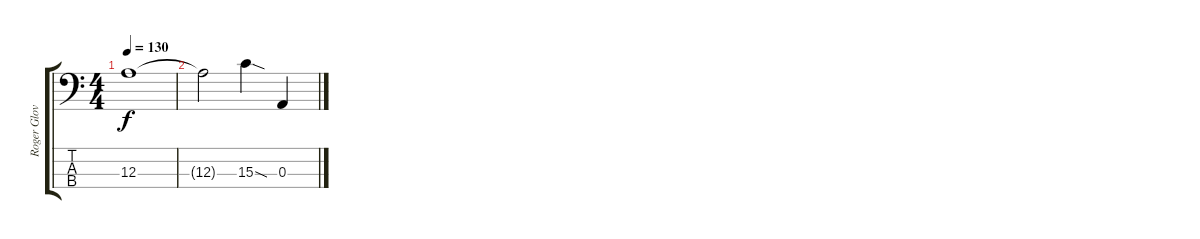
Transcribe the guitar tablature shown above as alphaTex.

\track ("Roger Glover" "Roger Glov") {instrument electricbasspick}
\staff {score tabs}
\tuning (G2 D2 A1 E1) {hide}
\ts (4 4)
\tempo 130
\clef f4
\ks c
12.3{t}.1{dy f} |
12.3{t}.2 15.3{sod}.4 0.3.4
